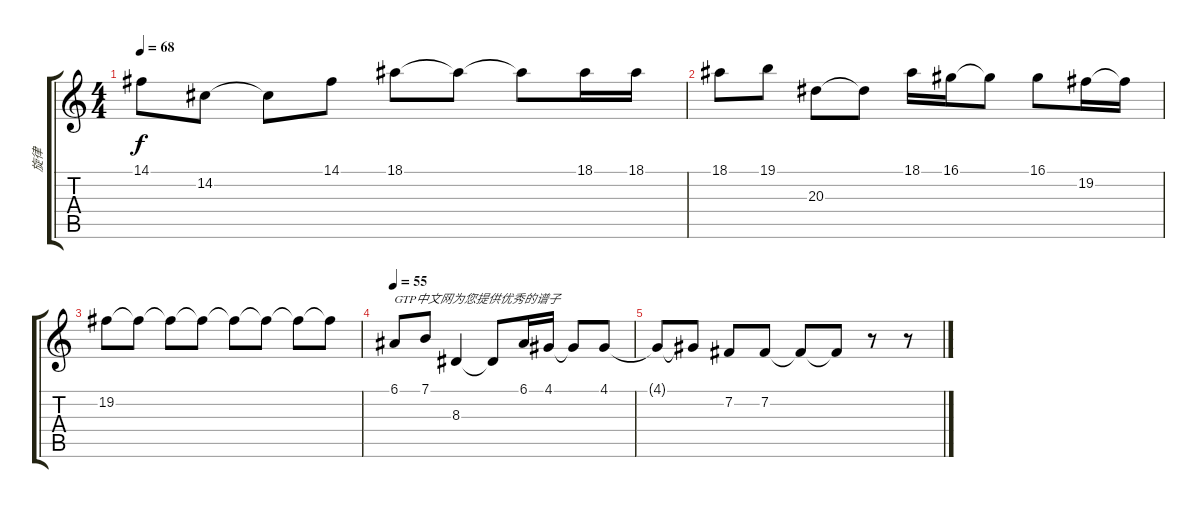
\track ("旋律" "旋律") {instrument sopranosax}
\staff {score tabs}
\tuning (E4 B3 G3 D3 A2 E2) {hide}
\ts (4 4)
\tempo 68
\clef g2
\ks c
14.1.8{dy f} 14.2.8 14.2{t}.8 14.1.8 18.1.8 18.1{t}.8 18.1{t}.8 18.1.16 18.1.16 |
18.1.8 19.1.8 20.3.8 20.3{t}.8 18.1.16 16.1.16 16.1{t}.8 16.1.8 19.2.16 19.2{t}.16 |
19.2.8 19.2{t}.8 19.2{t}.8 19.2{t}.8 19.2{t}.8 19.2{t}.8 19.2{t}.8 19.2{t}.8 |
\tempo 55
6.1.8{txt "GTP中文网为您提供优秀的谱子"} 7.1.8 8.3.4 8.3{t}.8 6.1.16 4.1.16 4.1{t}.8 4.1.8 |
4.1{t}.8 4.1{t}.8 7.2.8 7.2.8 7.2{t}.8 7.2{t}.8 r.8 r.8
